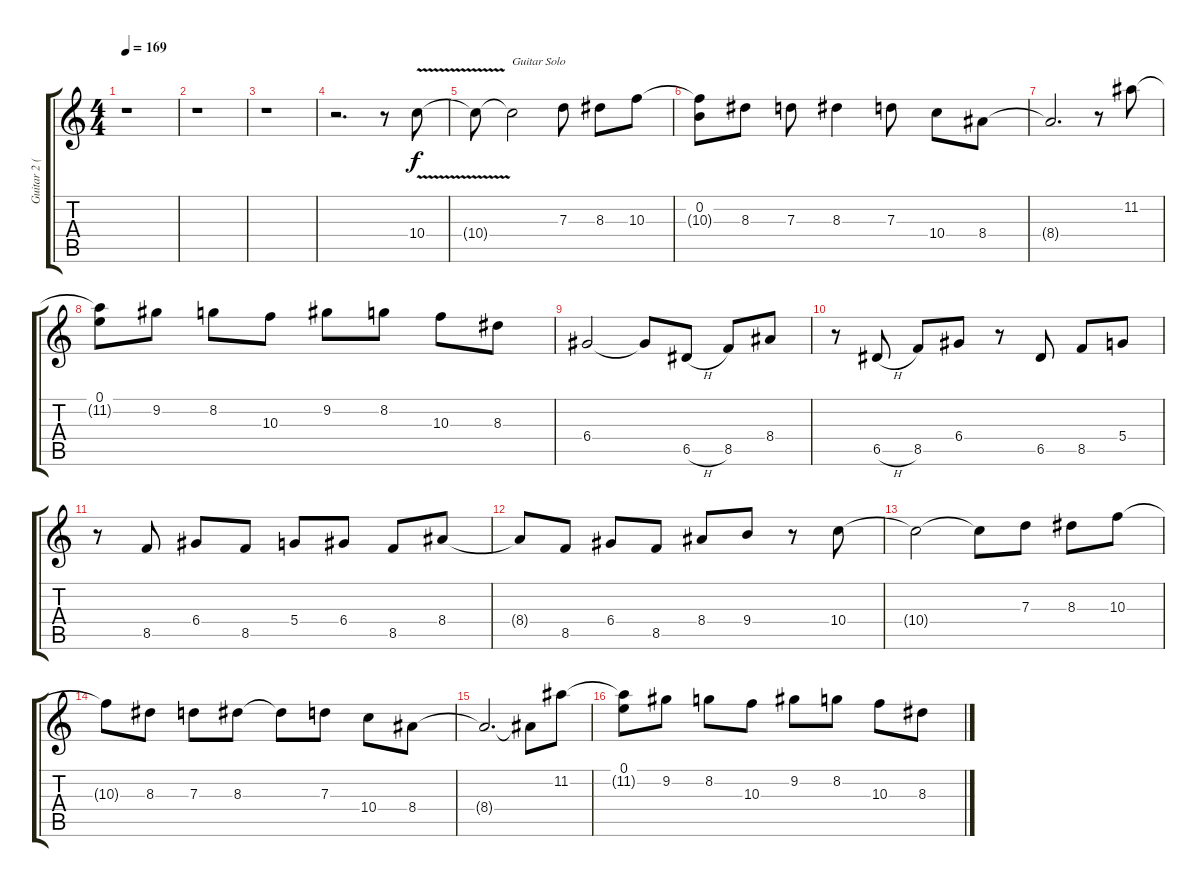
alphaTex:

\track ("Guitar 2 (Solo + Fills)" "Guitar 2 (") {instrument distortionguitar}
\staff {score tabs}
\tuning (E4 B3 G3 D3 A2 E2) {hide}
\ts (4 4)
\tempo 169
\clef g2
\ks c
r.1{dy f} |
r.1 |
r.1 |
r.2{d} r.8 10.4{v}.8 |
10.4{t}.8 10.4{t}.2{txt "Guitar Solo"} 7.3.8 8.3.8 10.3.8 |
(0.2 10.3{t}).8 8.3.8 7.3.8 8.3.4 7.3.8 10.4.8 8.4.8 |
8.4{t}.2{d} r.8 11.2.8 |
(0.1 11.2{t}).8 9.2.8 8.2.8 10.3.8 9.2.8 8.2.8 10.3.8 8.3.8 |
6.4.2 6.4{t}.8 6.5{h}.8 8.5.8 8.4.8 |
r.8 6.5{h}.8 8.5.8 6.4.8 r.8 6.5.8 8.5.8 5.4.8 |
r.8 8.5.8 6.4.8 8.5.8 5.4.8 6.4.8 8.5.8 8.4.8 |
8.4{t}.8 8.5.8 6.4.8 8.5.8 8.4.8 9.4.8 r.8 10.4.8 |
10.4{t}.2 10.4{t}.8 7.3.8 8.3.8 10.3.8 |
10.3{t}.8 8.3.8 7.3.8 8.3.8 8.3{t}.8 7.3.8 10.4.8 8.4.8 |
8.4{t}.2{d} 8.4{t}.8 11.2.8 |
(0.1 11.2{t}).8 9.2.8 8.2.8 10.3.8 9.2.8 8.2.8 10.3.8 8.3.8
